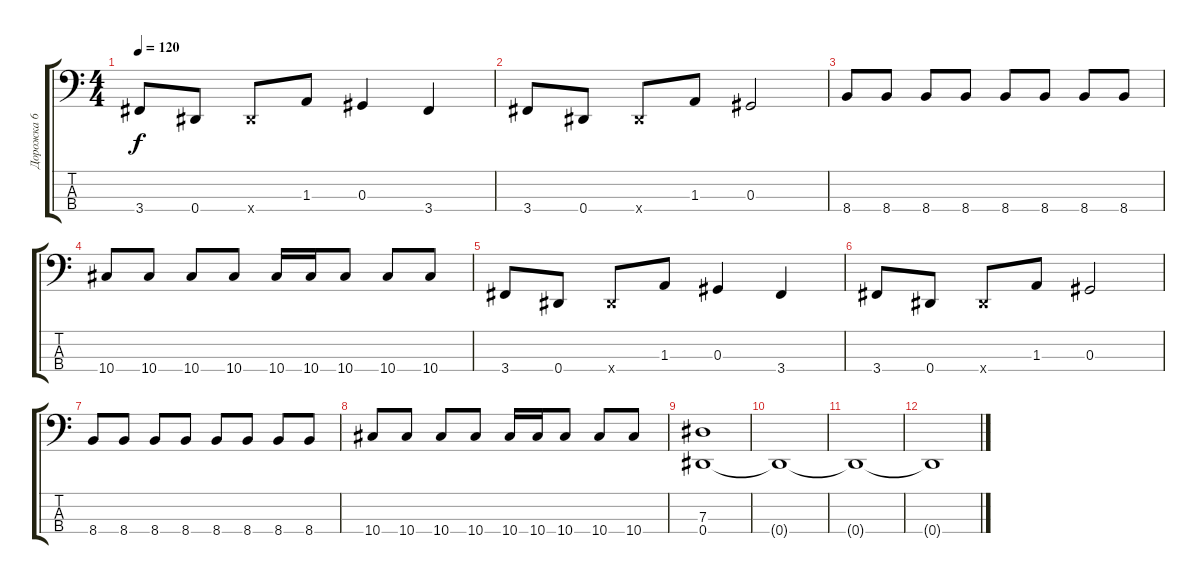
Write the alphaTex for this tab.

\track ("Дорожка 6" "Дорожка 6") {instrument electricbassfinger}
\staff {score tabs}
\tuning (Gb2 Db2 Ab1 Eb1) {hide}
\ts (4 4)
\tempo 120
\clef f4
\ks c
3.4.8{dy f} 0.4.8 0.4{x}.8 1.3.8 0.3.4 3.4.4 |
3.4.8 0.4.8 0.4{x}.8 1.3.8 0.3.2 |
8.4.8{instrument electricbassfinger} 8.4.8 8.4.8 8.4.8 8.4.8 8.4.8 8.4.8 8.4.8 |
10.4.8 10.4.8 10.4.8 10.4.8 10.4.16 10.4.16 10.4.8 10.4.8 10.4.8 |
3.4.8 0.4.8 0.4{x}.8 1.3.8 0.3.4 3.4.4 |
3.4.8 0.4.8 0.4{x}.8 1.3.8 0.3.2 |
8.4.8{instrument electricbassfinger} 8.4.8 8.4.8 8.4.8 8.4.8 8.4.8 8.4.8 8.4.8 |
10.4.8 10.4.8 10.4.8 10.4.8 10.4.16 10.4.16 10.4.8 10.4.8 10.4.8 |
(7.3 0.4).1 |
0.4{t}.1 |
0.4{t}.1 |
0.4{t}.1
